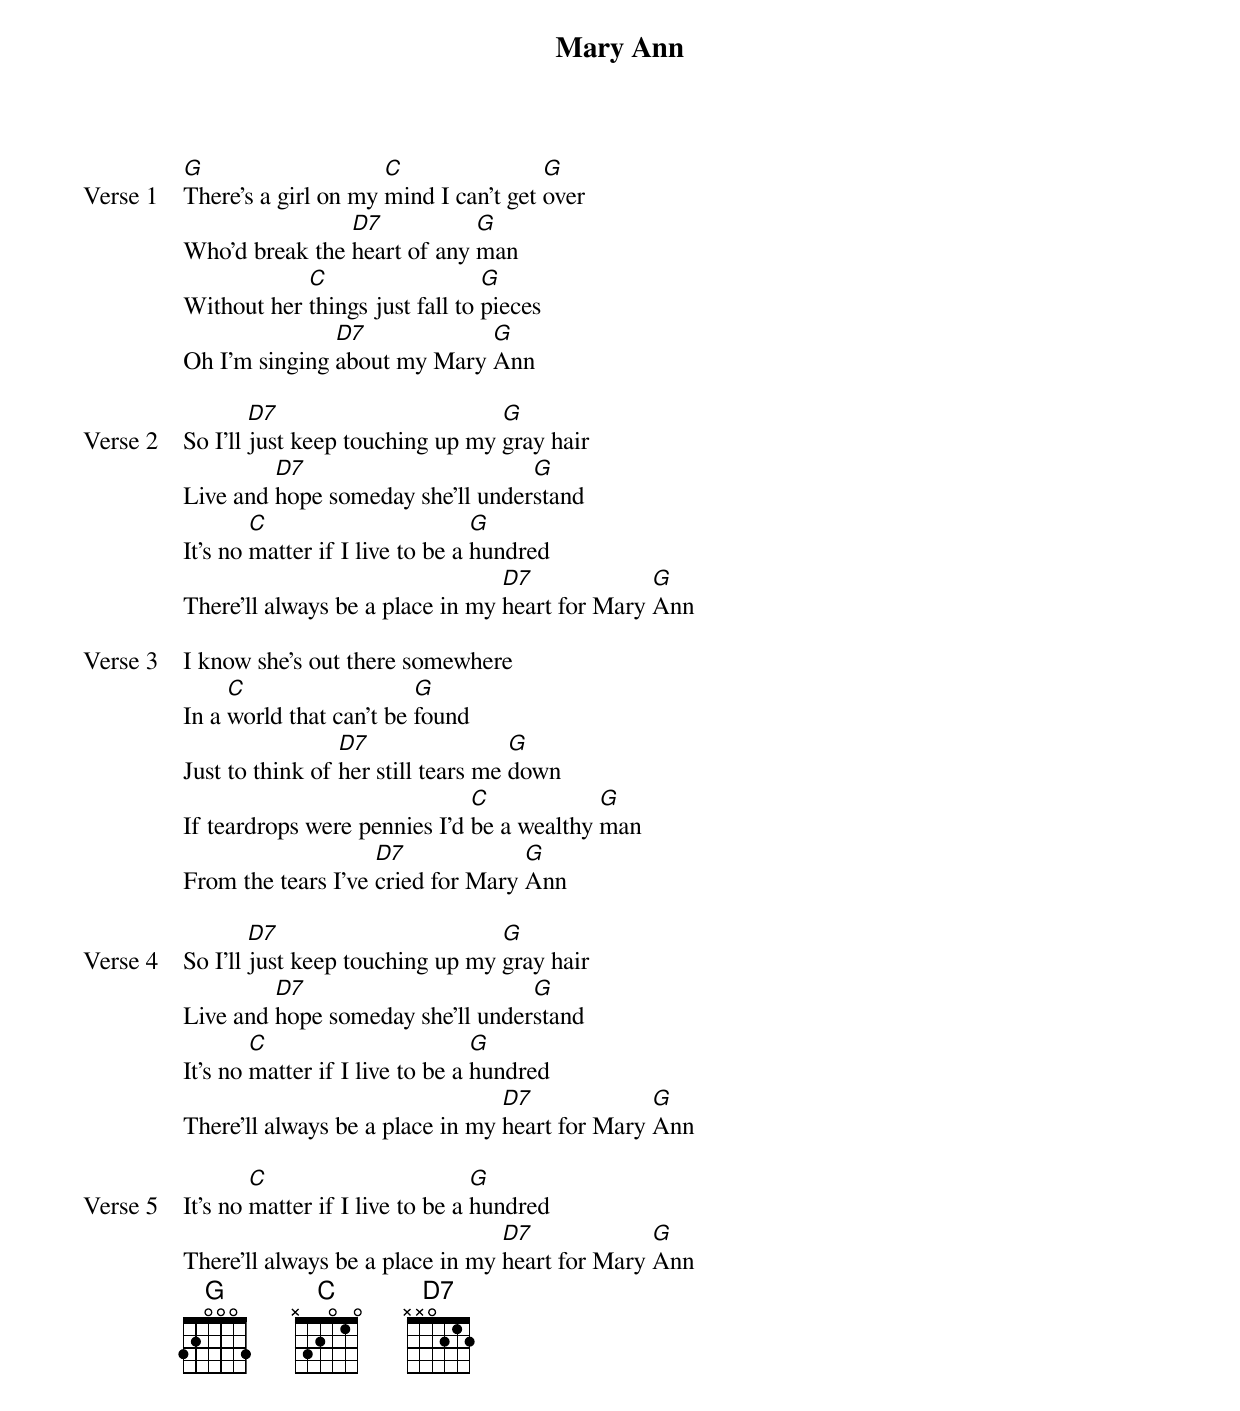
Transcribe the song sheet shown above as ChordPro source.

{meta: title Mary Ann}
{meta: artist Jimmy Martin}
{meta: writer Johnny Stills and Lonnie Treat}

{start_of_verse: Verse 1}
[G]There's a girl on my [C]mind I can't get [G]over
Who'd break the [D7]heart of any [G]man
Without her [C]things just fall to [G]pieces
Oh I'm singing [D7]about my Mary [G]Ann
{end_of_verse}

{start_of_verse: Verse 2}
So I'll [D7]just keep touching up my [G]gray hair
Live and [D7]hope someday she'll under[G]stand
It's no [C]matter if I live to be a [G]hundred
There'll always be a place in my [D7]heart for Mary [G]Ann
{end_of_verse}

{start_of_verse: Verse 3}
I know she's out there somewhere
In a [C]world that can't be [G]found
Just to think of [D7]her still tears me [G]down
If teardrops were pennies I'd [C]be a wealthy [G]man
From the tears I've [D7]cried for Mary [G]Ann
{end_of_verse}

{start_of_verse: Verse 4}
So I'll [D7]just keep touching up my [G]gray hair
Live and [D7]hope someday she'll under[G]stand
It's no [C]matter if I live to be a [G]hundred
There'll always be a place in my [D7]heart for Mary [G]Ann
{end_of_verse}

{start_of_verse: Verse 5}
It's no [C]matter if I live to be a [G]hundred
There'll always be a place in my [D7]heart for Mary [G]Ann
{end_of_verse}
